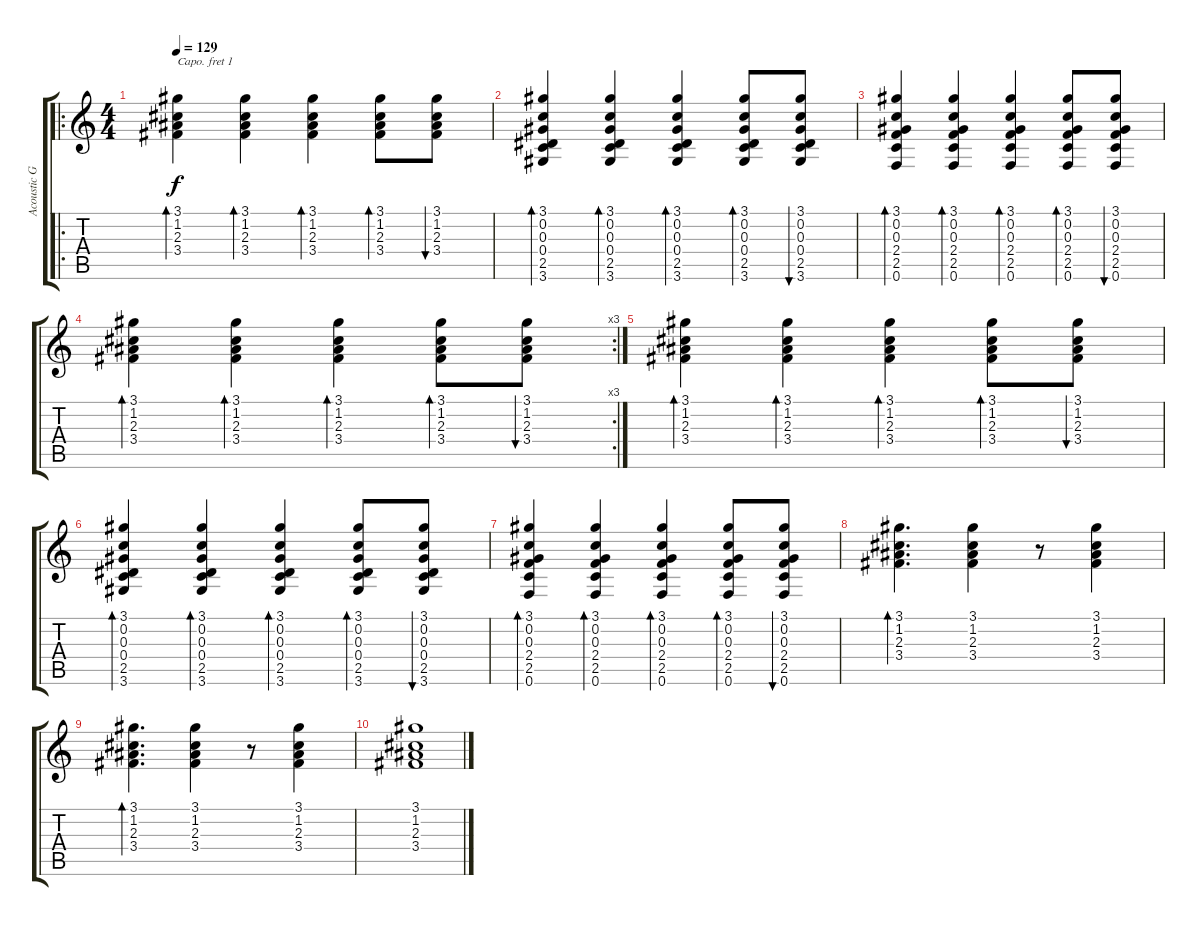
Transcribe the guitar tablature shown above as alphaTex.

\track ("Acoustic Guitar" "Acoustic G") {instrument acousticguitarsteel}
\staff {score tabs}
\capo 1
\tuning (E4 B3 G3 D3 A2 E2) {hide}
\ro
\ts (4 4)
\tempo 129
\clef g2
\ks c
(3.1 1.2 2.3 3.4).4{bd 60 dy f} (3.1 1.2 2.3 3.4).4{bd 60} (3.1 1.2 2.3 3.4).4{bd 60} (3.1 1.2 2.3 3.4).8{bd 60} (3.1 1.2 2.3 3.4).8{bu 60} |
(3.1 0.2 0.3 0.4 2.5 3.6).4{bd 60} (3.1 0.2 0.3 0.4 2.5 3.6).4{bd 60} (3.1 0.2 0.3 0.4 2.5 3.6).4{bd 60} (3.1 0.2 0.3 0.4 2.5 3.6).8{bd 60} (3.1 0.2 0.3 0.4 2.5 3.6).8{bu 60} |
(3.1 0.2 0.3 2.4 2.5 0.6).4{bd 60} (3.1 0.2 0.3 2.4 2.5 0.6).4{bd 60} (3.1 0.2 0.3 2.4 2.5 0.6).4{bd 60} (3.1 0.2 0.3 2.4 2.5 0.6).8{bd 60} (3.1 0.2 0.3 2.4 2.5 0.6).8{bu 60} |
\rc 3
(3.1 1.2 2.3 3.4).4{bd 60} (3.1 1.2 2.3 3.4).4{bd 60} (3.1 1.2 2.3 3.4).4{bd 60} (3.1 1.2 2.3 3.4).8{bd 60} (3.1 1.2 2.3 3.4).8{bu 60} |
(3.1 1.2 2.3 3.4).4{bd 60} (3.1 1.2 2.3 3.4).4{bd 60} (3.1 1.2 2.3 3.4).4{bd 60} (3.1 1.2 2.3 3.4).8{bd 60} (3.1 1.2 2.3 3.4).8{bu 60} |
(3.1 0.2 0.3 0.4 2.5 3.6).4{bd 60} (3.1 0.2 0.3 0.4 2.5 3.6).4{bd 60} (3.1 0.2 0.3 0.4 2.5 3.6).4{bd 60} (3.1 0.2 0.3 0.4 2.5 3.6).8{bd 60} (3.1 0.2 0.3 0.4 2.5 3.6).8{bu 60} |
(3.1 0.2 0.3 2.4 2.5 0.6).4{bd 60} (3.1 0.2 0.3 2.4 2.5 0.6).4{bd 60} (3.1 0.2 0.3 2.4 2.5 0.6).4{bd 60} (3.1 0.2 0.3 2.4 2.5 0.6).8{bd 60} (3.1 0.2 0.3 2.4 2.5 0.6).8{bu 60} |
(3.1 1.2 2.3 3.4).4{d bd 60} (3.1 1.2 2.3 3.4).4 r.8 (3.1 1.2 2.3 3.4).4 |
(3.1 1.2 2.3 3.4).4{d bd 60} (3.1 1.2 2.3 3.4).4 r.8 (3.1 1.2 2.3 3.4).4 |
(3.1 1.2 2.3 3.4).1
